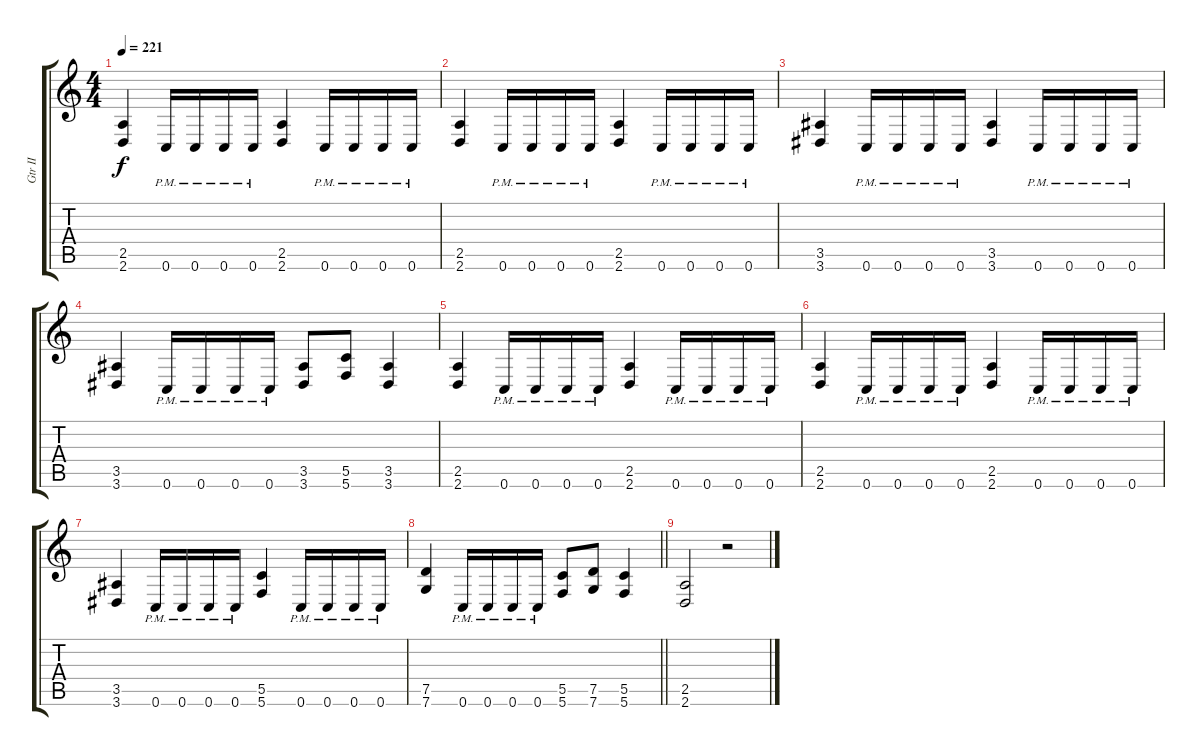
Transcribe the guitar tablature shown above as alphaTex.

\track ("Gtr II" "Gtr II") {instrument distortionguitar}
\staff {score tabs}
\tuning (D4 A3 F3 C3 G2 C2) {hide}
\ts (4 4)
\tempo 221
\clef g2
\ks c
(2.5 2.6).4{dy f} 0.6{pm}.16 0.6{pm}.16 0.6{pm}.16 0.6{pm}.16 (2.5 2.6).4 0.6{pm}.16 0.6{pm}.16 0.6{pm}.16 0.6{pm}.16 |
(2.5 2.6).4 0.6{pm}.16 0.6{pm}.16 0.6{pm}.16 0.6{pm}.16 (2.5 2.6).4 0.6{pm}.16 0.6{pm}.16 0.6{pm}.16 0.6{pm}.16 |
(3.5 3.6).4 0.6{pm}.16 0.6{pm}.16 0.6{pm}.16 0.6{pm}.16 (3.5 3.6).4 0.6{pm}.16 0.6{pm}.16 0.6{pm}.16 0.6{pm}.16 |
(3.5 3.6).4 0.6{pm}.16 0.6{pm}.16 0.6{pm}.16 0.6{pm}.16 (3.5 3.6).8 (5.5 5.6).8 (3.5 3.6).4 |
(2.5 2.6).4 0.6{pm}.16 0.6{pm}.16 0.6{pm}.16 0.6{pm}.16 (2.5 2.6).4 0.6{pm}.16 0.6{pm}.16 0.6{pm}.16 0.6{pm}.16 |
(2.5 2.6).4 0.6{pm}.16 0.6{pm}.16 0.6{pm}.16 0.6{pm}.16 (2.5 2.6).4 0.6{pm}.16 0.6{pm}.16 0.6{pm}.16 0.6{pm}.16 |
(3.5 3.6).4 0.6{pm}.16 0.6{pm}.16 0.6{pm}.16 0.6{pm}.16 (5.5 5.6).4 0.6{pm}.16 0.6{pm}.16 0.6{pm}.16 0.6{pm}.16 |
\barLineRight lightlight
(7.5 7.6).4 0.6{pm}.16 0.6{pm}.16 0.6{pm}.16 0.6{pm}.16 (5.5 5.6).8 (7.5 7.6).8 (5.5 5.6).4 |
(2.5 2.6).2 r.2
